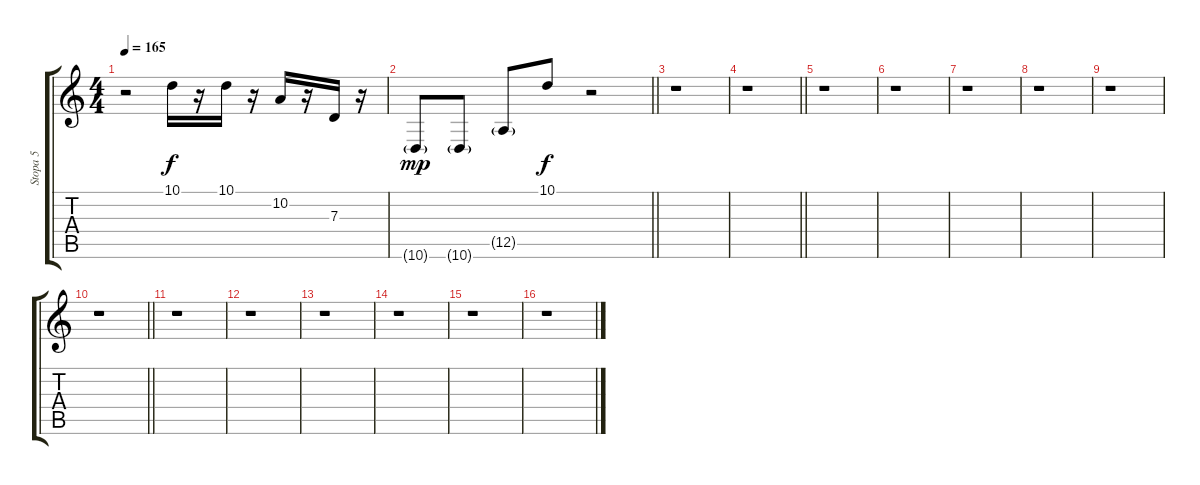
\track ("Stopa 5" "Stopa 5") {instrument lead1square}
\staff {score tabs}
\tuning (E4 B3 G3 D3 A2 E2) {hide}
\ts (4 4)
\tempo 165
\clef g2
\ks c
r.2{dy f} 10.1.16 r.16 10.1.16 r.16 10.2.16 r.16 7.3.16 r.16 |
\barLineRight lightlight
10.6{g}.8{dy mp} 10.6{g}.8 12.5{g}.8 10.1.8{dy f} r.2 |
r.1 |
\barLineRight lightlight
r.1 |
r.1 |
r.1 |
r.1 |
r.1 |
r.1 |
\barLineRight lightlight
r.1 |
r.1 |
r.1 |
r.1 |
r.1 |
r.1 |
r.1
